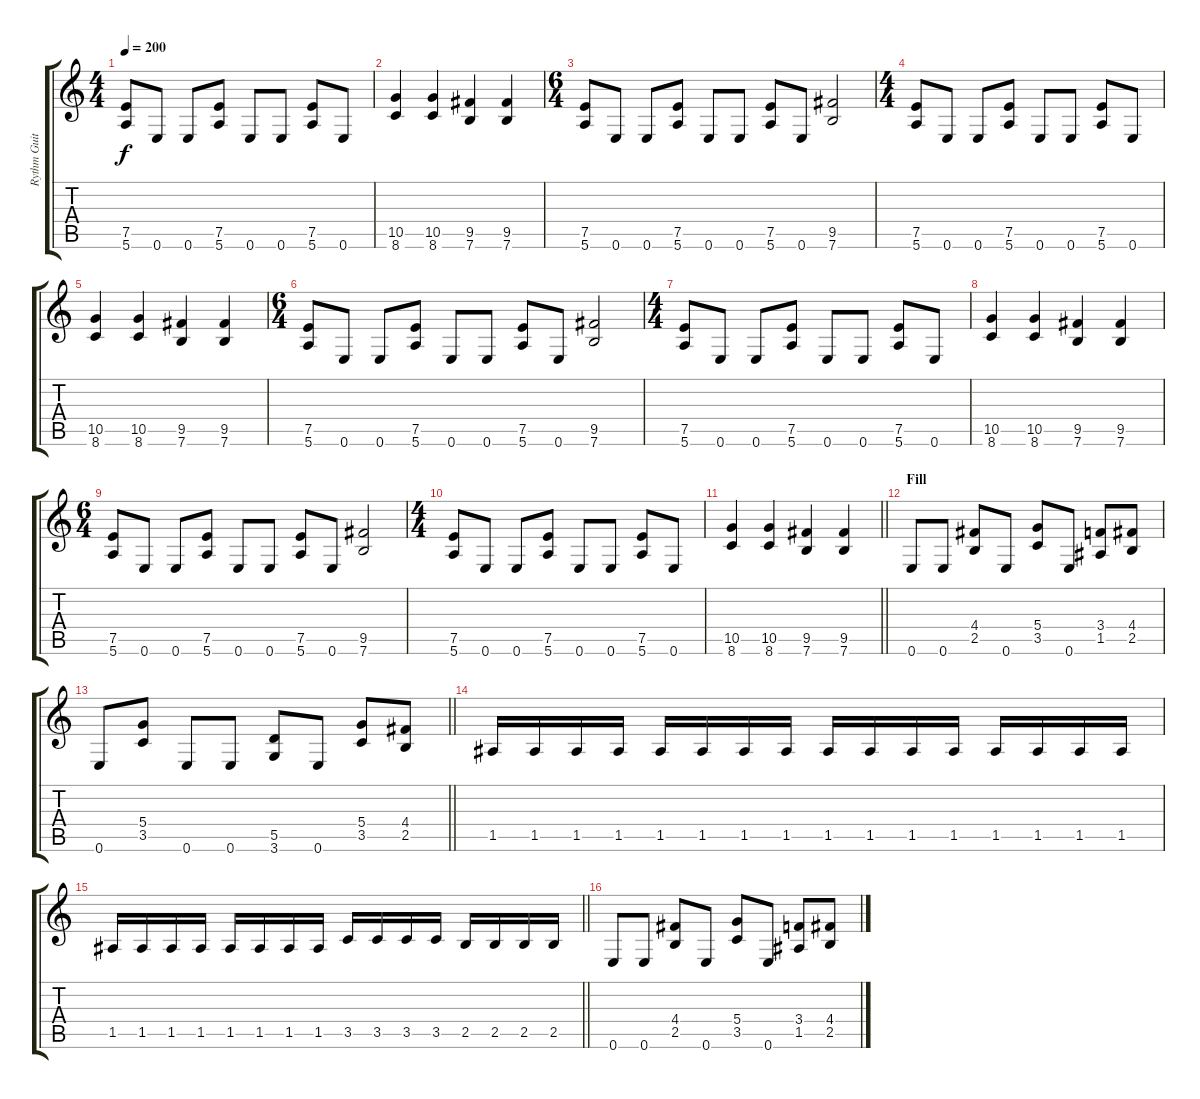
\track ("Rythm Guitar- Distortion" "Rythm Guit") {instrument distortionguitar}
\staff {score tabs}
\tuning (E4 B3 G3 D3 A2 E2) {hide}
\ts (4 4)
\tempo 200
\clef g2
\ks c
(7.5 5.6).8{dy f} 0.6.8 0.6.8 (7.5 5.6).8 0.6.8 0.6.8 (7.5 5.6).8 0.6.8 |
(10.5 8.6).4 (10.5 8.6).4 (9.5 7.6).4 (9.5 7.6).4 |
\ts (6 4)
(7.5 5.6).8 0.6.8 0.6.8 (7.5 5.6).8 0.6.8 0.6.8 (7.5 5.6).8 0.6.8 (9.5 7.6).2 |
\ts (4 4)
(7.5 5.6).8 0.6.8 0.6.8 (7.5 5.6).8 0.6.8 0.6.8 (7.5 5.6).8 0.6.8 |
(10.5 8.6).4 (10.5 8.6).4 (9.5 7.6).4 (9.5 7.6).4 |
\ts (6 4)
(7.5 5.6).8 0.6.8 0.6.8 (7.5 5.6).8 0.6.8 0.6.8 (7.5 5.6).8 0.6.8 (9.5 7.6).2 |
\ts (4 4)
(7.5 5.6).8 0.6.8 0.6.8 (7.5 5.6).8 0.6.8 0.6.8 (7.5 5.6).8 0.6.8 |
(10.5 8.6).4 (10.5 8.6).4 (9.5 7.6).4 (9.5 7.6).4 |
\ts (6 4)
(7.5 5.6).8 0.6.8 0.6.8 (7.5 5.6).8 0.6.8 0.6.8 (7.5 5.6).8 0.6.8 (9.5 7.6).2 |
\ts (4 4)
(7.5 5.6).8 0.6.8 0.6.8 (7.5 5.6).8 0.6.8 0.6.8 (7.5 5.6).8 0.6.8 |
\barLineRight lightlight
(10.5 8.6).4 (10.5 8.6).4 (9.5 7.6).4 (9.5 7.6).4 |
\section ("" "Fill")
0.6.8 0.6.8 (4.4 2.5).8 0.6.8 (5.4 3.5).8 0.6.8 (3.4 1.5).8 (4.4 2.5).8 |
\barLineRight lightlight
0.6.8 (5.4 3.5).8 0.6.8 0.6.8 (5.5 3.6).8 0.6.8 (5.4 3.5).8 (4.4 2.5).8 |
1.5.16 1.5.16 1.5.16 1.5.16 1.5.16 1.5.16 1.5.16 1.5.16 1.5.16 1.5.16 1.5.16 1.5.16 1.5.16 1.5.16 1.5.16 1.5.16 |
\barLineRight lightlight
1.5.16 1.5.16 1.5.16 1.5.16 1.5.16 1.5.16 1.5.16 1.5.16 3.5.16 3.5.16 3.5.16 3.5.16 2.5.16 2.5.16 2.5.16 2.5.16 |
0.6.8 0.6.8 (4.4 2.5).8 0.6.8 (5.4 3.5).8 0.6.8 (3.4 1.5).8 (4.4 2.5).8
